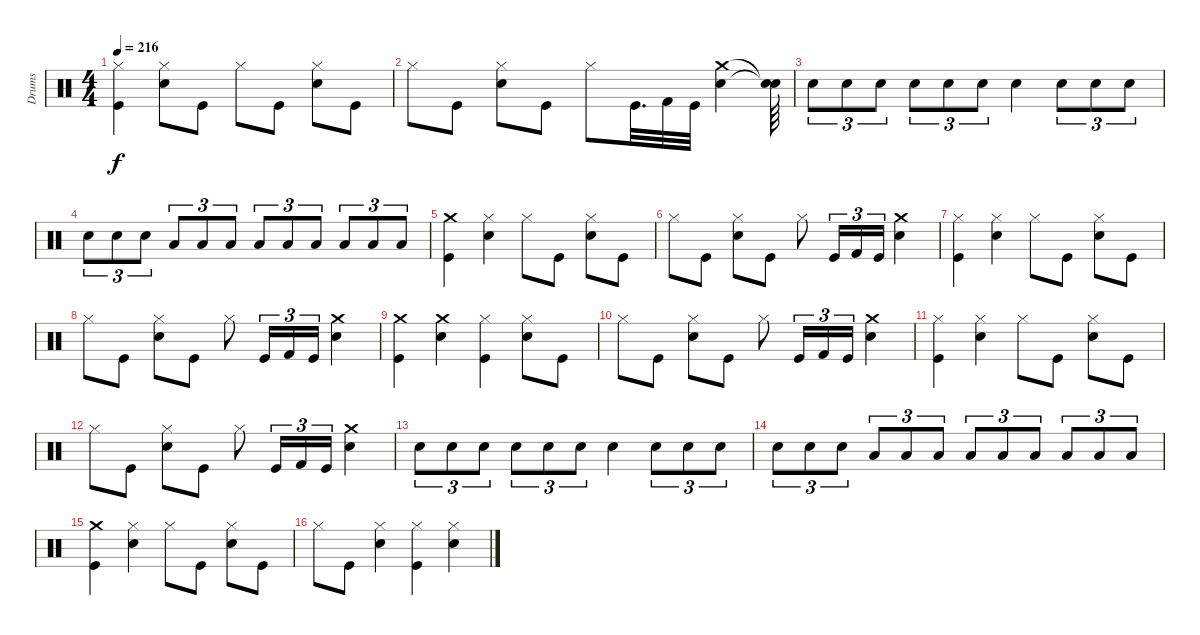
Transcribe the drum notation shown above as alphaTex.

\track ("Drums" "Drums") {instrument percussion}
\staff {score}
\articulation defaults
\ts (4 4)
\tempo 216
\clef neutral
\ks c
("Hi-Hat (closed)" "Kick (hit)").4{dy f} ("Snare (hit) 2" "Hi-Hat (closed)").8 "Kick (hit)".8 "Hi-Hat (closed)".8 "Kick (hit)".8 ("Snare (hit) 2" "Hi-Hat (closed)").8 "Kick (hit)".8 |
"Hi-Hat (closed)".8 "Kick (hit)".8 ("Snare (hit) 2" "Hi-Hat (closed)").8 "Kick (hit)".8 "Hi-Hat (closed)".8 "Kick (hit)".32{d} "Kick (hit) 2".32 "Kick (hit)".32 ("Crash medium (hit)" "Snare (hit) 2").4 ("Snare (hit)"{t} "Snare (hit)"{t}).64 |
"Snare (hit) 2".8{tu (3 2)} "Snare (hit) 2".8{tu (3 2)} "Snare (hit) 2".8{tu (3 2)} "Snare (hit) 2".8{tu (3 2)} "Snare (hit) 2".8{tu (3 2)} "Snare (hit) 2".8{tu (3 2)} "Snare (hit) 2".4 "Snare (hit) 2".8{tu (3 2)} "Snare (hit) 2".8{tu (3 2)} "Snare (hit) 2".8{tu (3 2)} |
"Snare (hit) 2".8{tu (3 2)} "Snare (hit) 2".8{tu (3 2)} "Snare (hit) 2".8{tu (3 2)} "Low Tom (hit)".8{tu (3 2)} "Low Tom (hit)".8{tu (3 2)} "Low Tom (hit)".8{tu (3 2)} "Low Tom (hit)".8{tu (3 2)} "Low Tom (hit)".8{tu (3 2)} "Low Tom (hit)".8{tu (3 2)} "Low Tom (hit)".8{tu (3 2)} "Low Tom (hit)".8{tu (3 2)} "Low Tom (hit)".8{tu (3 2)} |
("Crash medium (hit)" "Kick (hit)").4 ("Hi-Hat (closed)" "Snare (hit) 2").4 "Hi-Hat (closed)".8 "Kick (hit)".8 ("Snare (hit) 2" "Hi-Hat (closed)").8 "Kick (hit)".8 |
"Hi-Hat (closed)".8 "Kick (hit)".8 ("Snare (hit) 2" "Hi-Hat (closed)").8 "Kick (hit)".8 "Hi-Hat (closed)".8 "Kick (hit)".16{tu (3 2)} "Kick (hit) 2".16{tu (3 2)} "Kick (hit)".16{tu (3 2)} ("Crash medium (hit)" "Snare (hit) 2").4 |
("Hi-Hat (closed)" "Kick (hit)").4 ("Snare (hit) 2" "Hi-Hat (closed)").4 "Hi-Hat (closed)".8 "Kick (hit)".8 ("Snare (hit) 2" "Hi-Hat (closed)").8 "Kick (hit)".8 |
"Hi-Hat (closed)".8 "Kick (hit)".8 ("Snare (hit) 2" "Hi-Hat (closed)").8 "Kick (hit)".8 "Hi-Hat (closed)".8 "Kick (hit)".16{tu (3 2)} "Kick (hit) 2".16{tu (3 2)} "Kick (hit)".16{tu (3 2)} ("Crash medium (hit)" "Snare (hit) 2").4 |
("Kick (hit)" "Crash medium (hit)").4 ("Snare (hit) 2" "Crash medium (hit)").4 ("Hi-Hat (closed)" "Kick (hit)").4 ("Snare (hit) 2" "Hi-Hat (closed)").8 "Kick (hit)".8 |
"Hi-Hat (closed)".8 "Kick (hit)".8 ("Snare (hit) 2" "Hi-Hat (closed)").8 "Kick (hit)".8 "Hi-Hat (closed)".8 "Kick (hit)".16{tu (3 2)} "Kick (hit) 2".16{tu (3 2)} "Kick (hit)".16{tu (3 2)} ("Crash medium (hit)" "Snare (hit) 2").4 |
("Hi-Hat (closed)" "Kick (hit)").4 ("Snare (hit) 2" "Hi-Hat (closed)").4 "Hi-Hat (closed)".8 "Kick (hit)".8 ("Snare (hit) 2" "Hi-Hat (closed)").8 "Kick (hit)".8 |
"Hi-Hat (closed)".8 "Kick (hit)".8 ("Snare (hit) 2" "Hi-Hat (closed)").8 "Kick (hit)".8 "Hi-Hat (closed)".8 "Kick (hit)".16{tu (3 2)} "Kick (hit) 2".16{tu (3 2)} "Kick (hit)".16{tu (3 2)} ("Crash medium (hit)" "Snare (hit) 2").4 |
"Snare (hit) 2".8{tu (3 2)} "Snare (hit) 2".8{tu (3 2)} "Snare (hit) 2".8{tu (3 2)} "Snare (hit) 2".8{tu (3 2)} "Snare (hit) 2".8{tu (3 2)} "Snare (hit) 2".8{tu (3 2)} "Snare (hit) 2".4 "Snare (hit) 2".8{tu (3 2)} "Snare (hit) 2".8{tu (3 2)} "Snare (hit) 2".8{tu (3 2)} |
"Snare (hit) 2".8{tu (3 2)} "Snare (hit) 2".8{tu (3 2)} "Snare (hit) 2".8{tu (3 2)} "Low Tom (hit)".8{tu (3 2)} "Low Tom (hit)".8{tu (3 2)} "Low Tom (hit)".8{tu (3 2)} "Low Tom (hit)".8{tu (3 2)} "Low Tom (hit)".8{tu (3 2)} "Low Tom (hit)".8{tu (3 2)} "Low Tom (hit)".8{tu (3 2)} "Low Tom (hit)".8{tu (3 2)} "Low Tom (hit)".8{tu (3 2)} |
("Crash medium (hit)" "Kick (hit)").4 ("Hi-Hat (closed)" "Snare (hit) 2").4 "Hi-Hat (closed)".8 "Kick (hit)".8 ("Snare (hit) 2" "Hi-Hat (closed)").8 "Kick (hit)".8 |
"Hi-Hat (closed)".8 "Kick (hit)".8 ("Snare (hit) 2" "Hi-Hat (closed)").4 ("Hi-Hat (closed)" "Kick (hit)").4 ("Snare (hit) 2" "Hi-Hat (closed)").4
